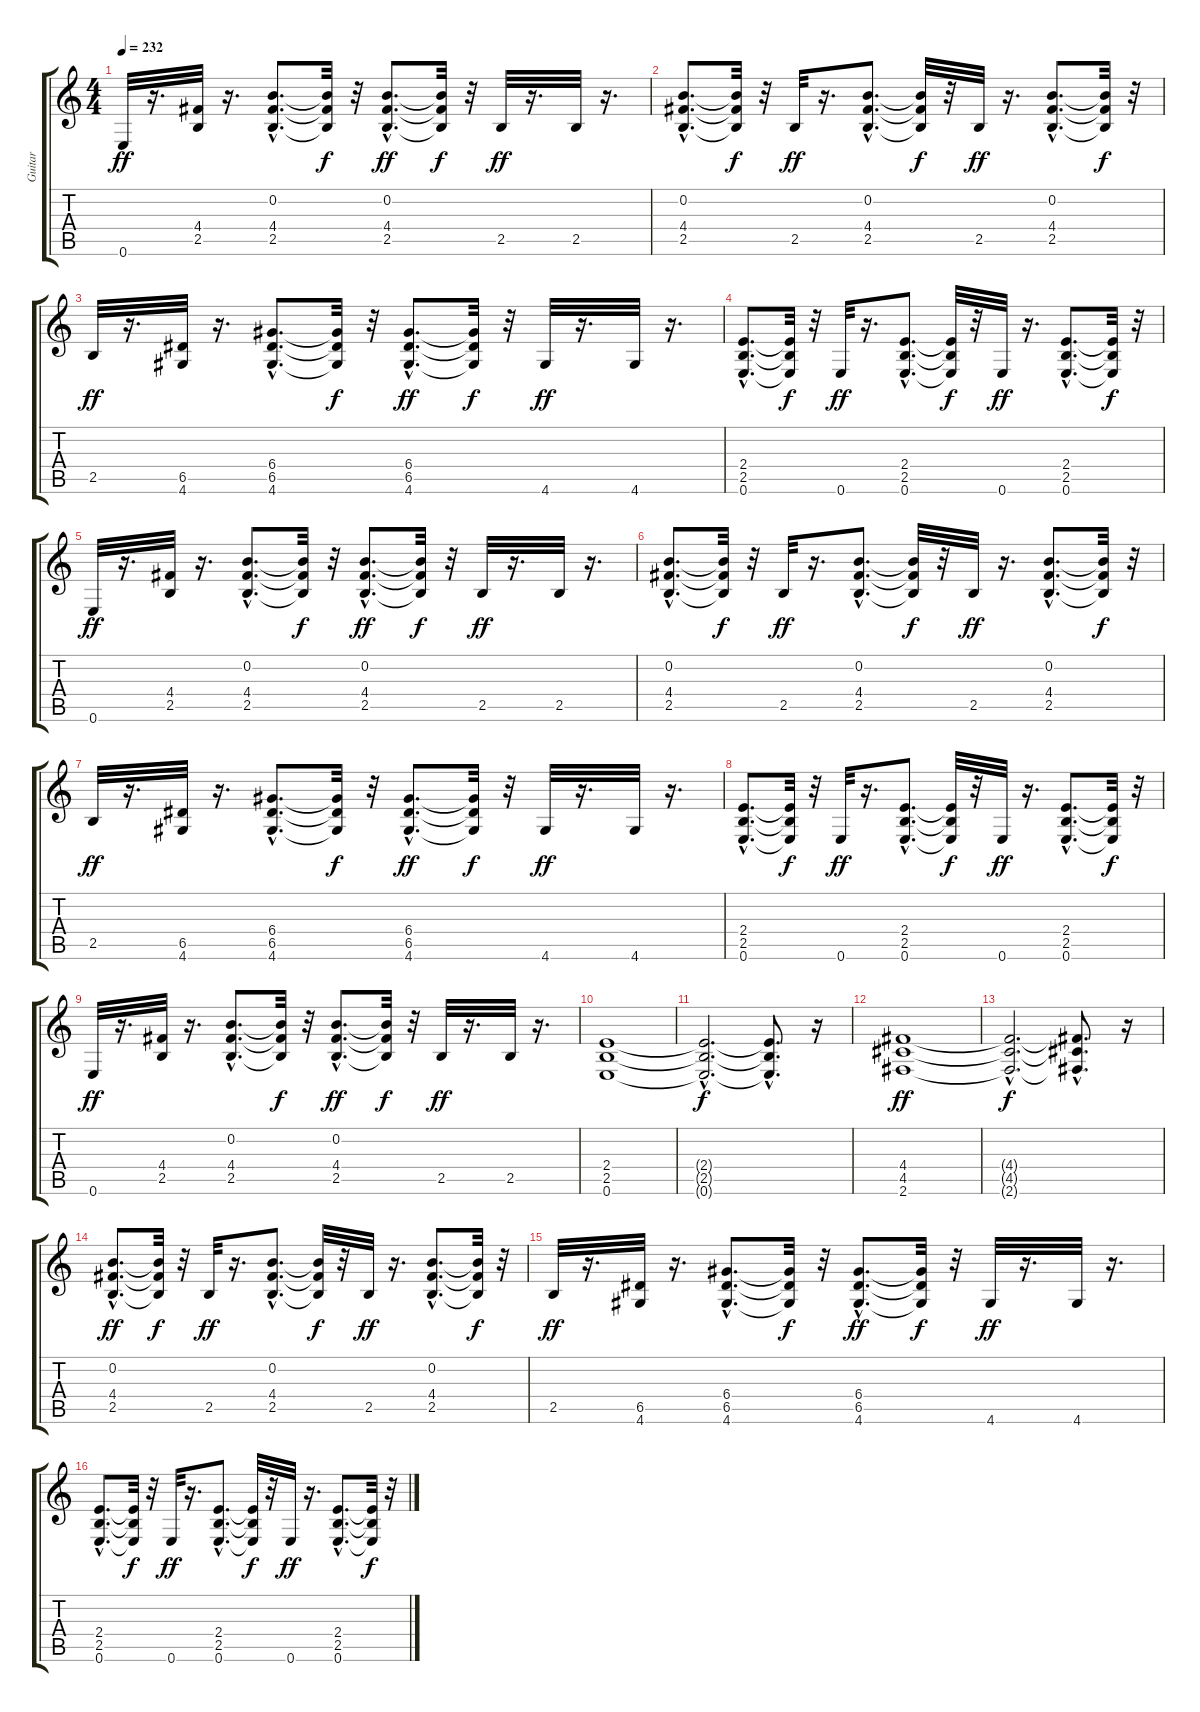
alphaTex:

\track ("Guitar" "Guitar") {instrument overdrivenguitar}
\staff {score tabs}
\tuning (E4 B3 G3 D3 A2 E2) {hide}
\ts (4 4)
\tempo 232
\clef g2
\ks c
0.6.32{dy ff} r.16{d} (4.4 2.5).32 r.16{d} (0.2{hac} 4.4{hac} 2.5{hac}).8{d} (0.2{t} 4.4{t} 2.5{t}).32{dy f} r.32 (0.2{hac} 4.4{hac} 2.5{hac}).8{d dy ff} (0.2{t} 4.4{t} 2.5{t}).32{dy f} r.32 2.5.32{dy ff} r.16{d} 2.5.32 r.16{d} |
(0.2{hac} 4.4{hac} 2.5{hac}).8{d} (0.2{t} 4.4{t} 2.5{t}).32{dy f} r.32 2.5.32{dy ff} r.16{d} (0.2{hac} 4.4{hac} 2.5{hac}).8{d} (0.2{t} 4.4{t} 2.5{t}).32{dy f} r.32 2.5.32{dy ff} r.16{d} (0.2{hac} 4.4{hac} 2.5{hac}).8{d} (0.2{t} 4.4{t} 2.5{t}).32{dy f} r.32 |
2.5.32{dy ff} r.16{d} (6.5 4.6).32 r.16{d} (6.4{hac} 6.5{hac} 4.6{hac}).8{d} (6.4{t} 6.5{t} 4.6{t}).32{dy f} r.32 (6.4{hac} 6.5{hac} 4.6{hac}).8{d dy ff} (6.4{t} 6.5{t} 4.6{t}).32{dy f} r.32 4.6.32{dy ff} r.16{d} 4.6.32 r.16{d} |
(2.4{hac} 2.5{hac} 0.6{hac}).8{d} (2.4{t} 2.5{t} 0.6{t}).32{dy f} r.32 0.6.32{dy ff} r.16{d} (2.4{hac} 2.5{hac} 0.6{hac}).8{d} (2.4{t} 2.5{t} 0.6{t}).32{dy f} r.32 0.6.32{dy ff} r.16{d} (2.4{hac} 2.5{hac} 0.6{hac}).8{d} (2.4{t} 2.5{t} 0.6{t}).32{dy f} r.32 |
0.6.32{dy ff} r.16{d} (4.4 2.5).32 r.16{d} (0.2{hac} 4.4{hac} 2.5{hac}).8{d} (0.2{t} 4.4{t} 2.5{t}).32{dy f} r.32 (0.2{hac} 4.4{hac} 2.5{hac}).8{d dy ff} (0.2{t} 4.4{t} 2.5{t}).32{dy f} r.32 2.5.32{dy ff} r.16{d} 2.5.32 r.16{d} |
(0.2{hac} 4.4{hac} 2.5{hac}).8{d} (0.2{t} 4.4{t} 2.5{t}).32{dy f} r.32 2.5.32{dy ff} r.16{d} (0.2{hac} 4.4{hac} 2.5{hac}).8{d} (0.2{t} 4.4{t} 2.5{t}).32{dy f} r.32 2.5.32{dy ff} r.16{d} (0.2{hac} 4.4{hac} 2.5{hac}).8{d} (0.2{t} 4.4{t} 2.5{t}).32{dy f} r.32 |
2.5.32{dy ff} r.16{d} (6.5 4.6).32 r.16{d} (6.4{hac} 6.5{hac} 4.6{hac}).8{d} (6.4{t} 6.5{t} 4.6{t}).32{dy f} r.32 (6.4{hac} 6.5{hac} 4.6{hac}).8{d dy ff} (6.4{t} 6.5{t} 4.6{t}).32{dy f} r.32 4.6.32{dy ff} r.16{d} 4.6.32 r.16{d} |
(2.4{hac} 2.5{hac} 0.6{hac}).8{d} (2.4{t} 2.5{t} 0.6{t}).32{dy f} r.32 0.6.32{dy ff} r.16{d} (2.4{hac} 2.5{hac} 0.6{hac}).8{d} (2.4{t} 2.5{t} 0.6{t}).32{dy f} r.32 0.6.32{dy ff} r.16{d} (2.4{hac} 2.5{hac} 0.6{hac}).8{d} (2.4{t} 2.5{t} 0.6{t}).32{dy f} r.32 |
0.6.32{dy ff} r.16{d} (4.4 2.5).32 r.16{d} (0.2{hac} 4.4{hac} 2.5{hac}).8{d} (0.2{t} 4.4{t} 2.5{t}).32{dy f} r.32 (0.2{hac} 4.4{hac} 2.5{hac}).8{d dy ff} (0.2{t} 4.4{t} 2.5{t}).32{dy f} r.32 2.5.32{dy ff} r.16{d} 2.5.32 r.16{d} |
(2.4 2.5 0.6).1 |
(2.4{hac t} 2.5{hac t} 0.6{hac t}).2{d dy f} (2.4{hac t} 2.5{hac t} 0.6{hac t}).8{d} r.16 |
(4.4 4.5 2.6).1{dy ff} |
(4.4{hac t} 4.5{hac t} 2.6{hac t}).2{d dy f} (4.4{hac t} 4.5{hac t} 2.6{hac t}).8{d} r.16 |
(0.2{hac} 4.4{hac} 2.5{hac}).8{d dy ff} (0.2{t} 4.4{t} 2.5{t}).32{dy f} r.32 2.5.32{dy ff} r.16{d} (0.2{hac} 4.4{hac} 2.5{hac}).8{d} (0.2{t} 4.4{t} 2.5{t}).32{dy f} r.32 2.5.32{dy ff} r.16{d} (0.2{hac} 4.4{hac} 2.5{hac}).8{d} (0.2{t} 4.4{t} 2.5{t}).32{dy f} r.32 |
2.5.32{dy ff} r.16{d} (6.5 4.6).32 r.16{d} (6.4{hac} 6.5{hac} 4.6{hac}).8{d} (6.4{t} 6.5{t} 4.6{t}).32{dy f} r.32 (6.4{hac} 6.5{hac} 4.6{hac}).8{d dy ff} (6.4{t} 6.5{t} 4.6{t}).32{dy f} r.32 4.6.32{dy ff} r.16{d} 4.6.32 r.16{d} |
(2.4{hac} 2.5{hac} 0.6{hac}).8{d} (2.4{t} 2.5{t} 0.6{t}).32{dy f} r.32 0.6.32{dy ff} r.16{d} (2.4{hac} 2.5{hac} 0.6{hac}).8{d} (2.4{t} 2.5{t} 0.6{t}).32{dy f} r.32 0.6.32{dy ff} r.16{d} (2.4{hac} 2.5{hac} 0.6{hac}).8{d} (2.4{t} 2.5{t} 0.6{t}).32{dy f} r.32
